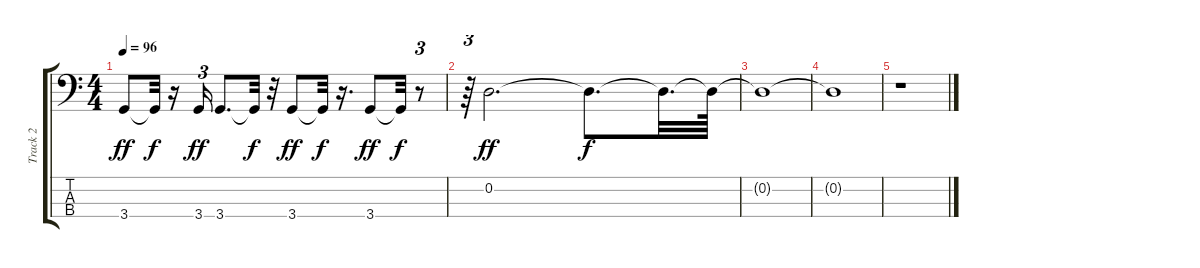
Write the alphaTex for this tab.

\track ("Track 2" "Track 2") {instrument synthbass2}
\staff {score tabs}
\tuning (G2 D2 A1 E1) {hide}
\ts (4 4)
\tempo 96
\clef f4
\ks c
3.4.8{dy ff} 3.4{t}.32{dy f} r.16 3.4.16{tu (3 2) dy ff} 3.4.8{d} 3.4{t}.32{dy f} r.32 3.4.8{dy ff} 3.4{t}.32{dy f} r.16{d} 3.4.8{dy ff} 3.4{t}.32{dy f} r.8{tu (3 2)} |
r.64{tu (3 2)} 0.2.2{d dy ff} 0.2{t}.8{d dy f} 0.2{t}.32{d} 0.2{t}.64 |
0.2{t}.1 |
0.2{t}.1 |
r.1
